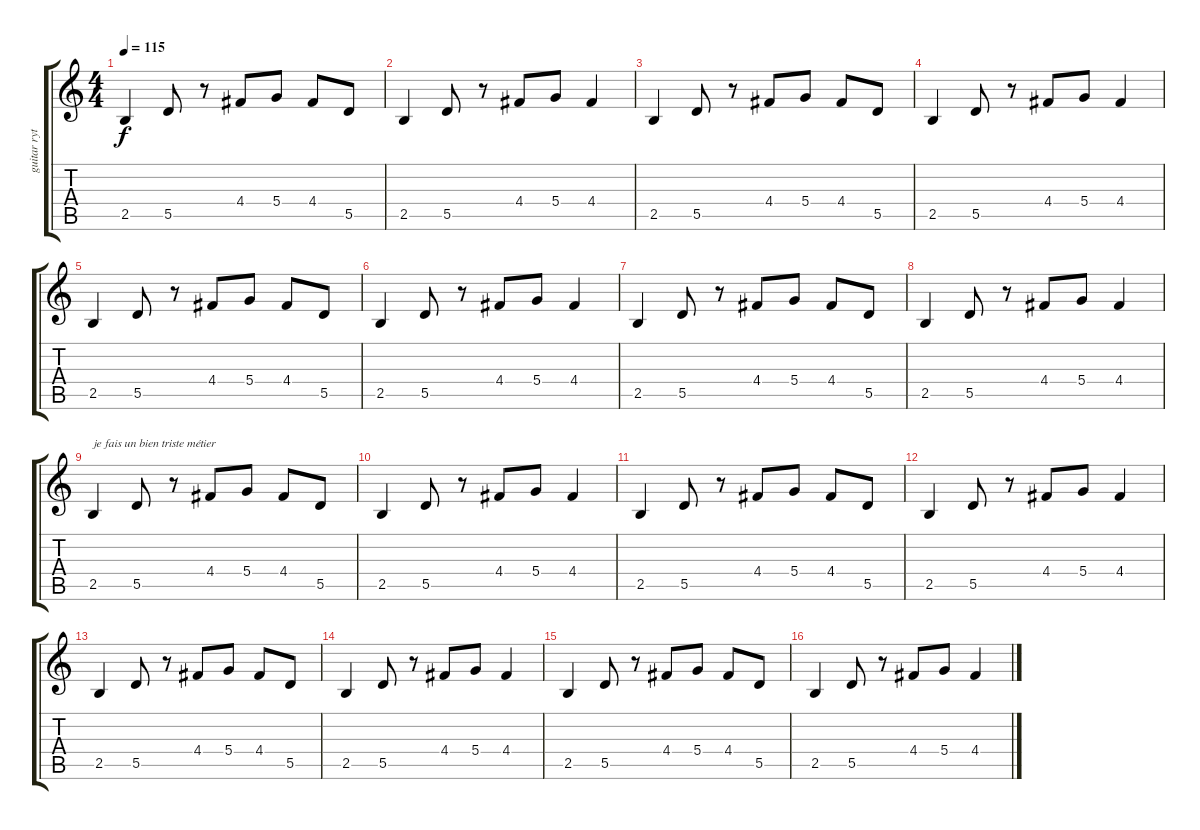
\track ("guitar rythme" "guitar ryt") {instrument acousticguitarsteel}
\staff {score tabs}
\tuning (E4 B3 G3 D3 A2 E2) {hide}
\ts (4 4)
\tempo 115
\clef g2
\ks c
2.5.4{dy f instrument acousticguitarsteel} 5.5.8 r.8 4.4.8 5.4.8 4.4.8 5.5.8 |
2.5.4 5.5.8 r.8 4.4.8 5.4.8 4.4.4 |
2.5.4 5.5.8 r.8 4.4.8 5.4.8 4.4.8 5.5.8 |
2.5.4 5.5.8 r.8 4.4.8 5.4.8 4.4.4 |
2.5.4 5.5.8 r.8 4.4.8 5.4.8 4.4.8 5.5.8 |
2.5.4 5.5.8 r.8 4.4.8 5.4.8 4.4.4 |
2.5.4 5.5.8 r.8 4.4.8 5.4.8 4.4.8 5.5.8 |
2.5.4 5.5.8 r.8 4.4.8 5.4.8 4.4.4 |
2.5.4{txt "je fais un bien triste métier"} 5.5.8 r.8 4.4.8 5.4.8 4.4.8 5.5.8 |
2.5.4 5.5.8 r.8 4.4.8 5.4.8 4.4.4 |
2.5.4 5.5.8 r.8 4.4.8 5.4.8 4.4.8 5.5.8 |
2.5.4 5.5.8 r.8 4.4.8 5.4.8 4.4.4 |
2.5.4 5.5.8 r.8 4.4.8 5.4.8 4.4.8 5.5.8 |
2.5.4 5.5.8 r.8 4.4.8 5.4.8 4.4.4 |
2.5.4 5.5.8 r.8 4.4.8 5.4.8 4.4.8 5.5.8 |
2.5.4 5.5.8 r.8 4.4.8 5.4.8 4.4.4
